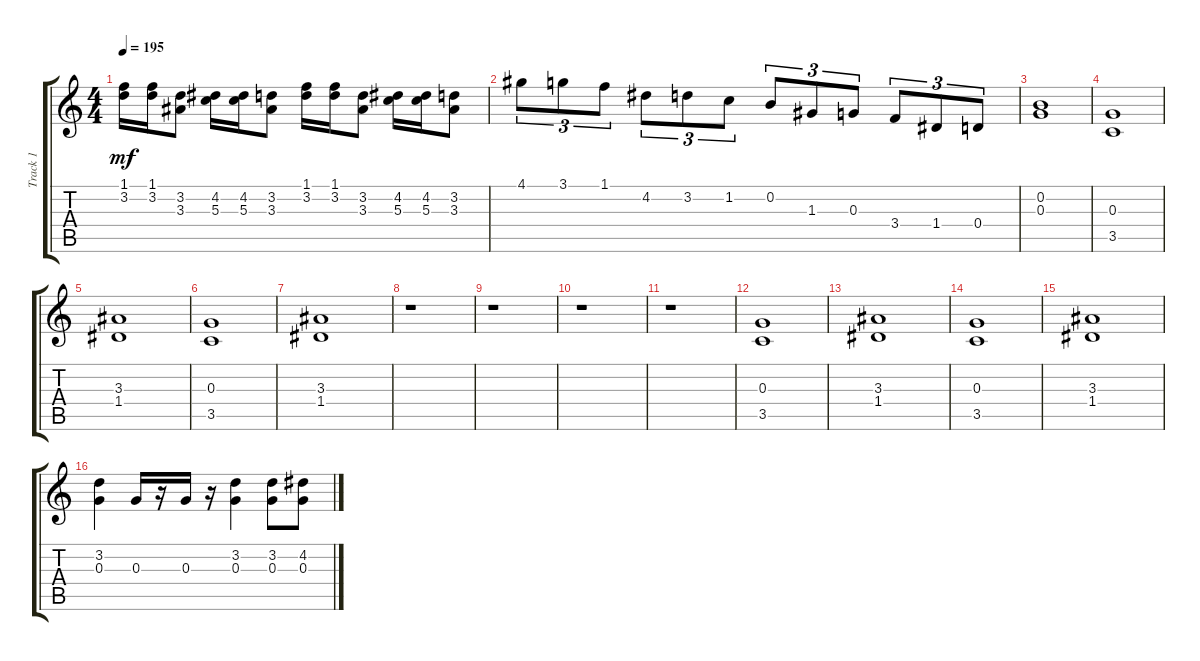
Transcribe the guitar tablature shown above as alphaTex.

\track ("Track 1" "Track 1") {instrument distortionguitar}
\staff {score tabs}
\tuning (E4 B3 G3 D3 A2 E2) {hide}
\ts (4 4)
\tempo 195
\clef g2
\ks c
(1.1 3.2).16{dy mf} (1.1 3.2).16 (3.2 3.3).8 (4.2 5.3).16 (4.2 5.3).16 (3.2 3.3).8 (1.1 3.2).16 (1.1 3.2).16 (3.2 3.3).8 (4.2 5.3).16 (4.2 5.3).16 (3.2 3.3).8 |
4.1.8{tu (3 2)} 3.1.8{tu (3 2)} 1.1.8{tu (3 2)} 4.2.8{tu (3 2)} 3.2.8{tu (3 2)} 1.2.8{tu (3 2)} 0.2.8{tu (3 2)} 1.3.8{tu (3 2)} 0.3.8{tu (3 2)} 3.4.8{tu (3 2)} 1.4.8{tu (3 2)} 0.4.8{tu (3 2)} |
(0.2 0.3).1 |
(0.3 3.5).1 |
(3.3 1.4).1 |
(0.3 3.5).1 |
(3.3 1.4).1 |
r.1 |
r.1 |
r.1 |
r.1 |
(0.3 3.5).1 |
(3.3 1.4).1 |
(0.3 3.5).1 |
(3.3 1.4).1 |
(3.2 0.3).4 0.3.16 r.16 0.3.16 r.16 (3.2 0.3).4 (3.2 0.3).8 (4.2 0.3).8
